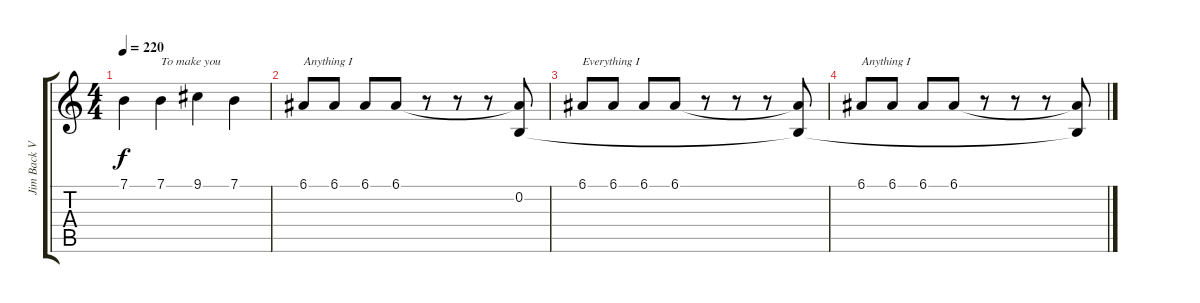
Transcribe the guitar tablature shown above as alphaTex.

\track ("Jim Back Vocals" "Jim Back V") {instrument altosax}
\staff {score tabs}
\tuning (E4 B3 G3 D3 A2 E2) {hide}
\ts (4 4)
\tempo 220
\clef g2
\ks c
7.1{t}.4{dy f} 7.1.4{txt "To make you"} 9.1.4 7.1.4 |
6.1.8{txt "Anything I "} 6.1.8 6.1.8 6.1.8 r.8 r.8 r.8 (6.1{t} 0.2).8 |
6.1.8{txt "Everything I "} 6.1.8 6.1.8 6.1.8 r.8 r.8 r.8 (6.1{t} 0.2{t}).8 |
6.1.8{txt "Anything I "} 6.1.8 6.1.8 6.1.8 r.8 r.8 r.8 (6.1{t} 0.2{t}).8
